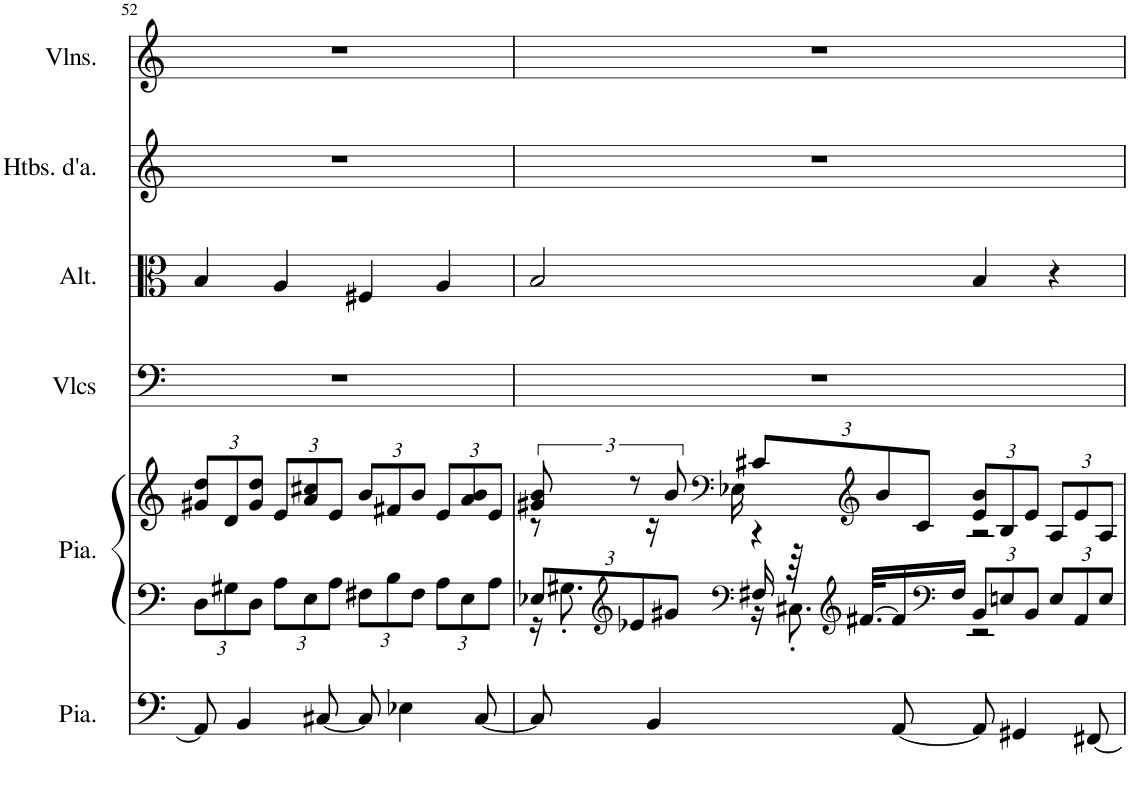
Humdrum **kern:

**kern	**kern	**kern	**kern	**kern	**kern	**kern
*part6	*part5	*part5	*part4	*part3	*part2	*part1
*staff7	*staff6	*staff5	*staff4	*staff3	*staff2	*staff1
*I"Piano, Pedals	*I"Piano, Organ	*	*I"Violoncelles, Bass	*I"Altos, Tenor	*I"Hautbois d'amour, Alto	*I"Violons, Soprano
*I'Pia.	*I'Pia.	*	*I'Vlcs	*I'Alt.	*I'Htbs. d'a.	*I'Vlns.
!!LO:PB:g=z
*clefF4	*clefF4	*clefG2	*clefF4	*clefC3	*clefG2	*clefG2
*	*	*	*	*	*Trd2c3	*
*k[]	*k[]	*k[]	*k[]	*k[]	*k[]	*k[]
*M4/4	*M4/4	*M4/4	*M4/4	*M4/4	*M4/4	*M4/4
*	*Xbrackettup	*Xbrackettup	*	*	*	*
=52	=52	=52	=52	=52	=52	=52
8AA/]	12D\L	12g#X/ 12dd/L	1r	4B/	1r	1r
.	12G#X\	12d/	.	.	.	.
4BB/	.	.	.	.	.	.
.	12D\J	12g#/ 12dd/J	.	.	.	.
.	12A\L	12e/L	.	4A/	.	.
.	12E\	12a/ 12cc#X/	.	.	.	.
[8C#X/	.	.	.	.	.	.
.	12A\J	12e/J	.	.	.	.
8C#/]	12F#X\L	12b/L	.	4F#X/	.	.
.	12B\	12f#X/	.	.	.	.
4E-X\	.	.	.	.	.	.
.	12F#\J	12b/J	.	.	.	.
.	12A\L	12e/L	.	4A/	.	.
.	12E\	12a/ 12b/	.	.	.	.
[8C#/	.	.	.	.	.	.
.	12A\J	12e/J	.	.	.	.
=53	=53	=53	=53	=53	=53	=53
*	*^	*	*	*	*	*
*	*	*	*brackettup	*	*	*	*
*	*	*	*^	*	*	*	*
8C#/]	12E-X/L	16r	12g#X/ 12b/	8r	1r	2B/	1r	1r
.	.	8.G#X'\	.	.	.	.	.	.
*	*clefG2	*	*	*	*	*	*	*
.	12e-X/	.	12r	.	.	.	.	.
4BB/	.	.	.	16r	.	.	.	.
.	12g#X/J	.	12b/	.	.	.	.	.
*	*	*	*clefF4	*	*	*	*	*
.	.	.	.	16E-X\	.	.	.	.
*	*clefF4	*	*	*	*	*	*	*
*	*	*	*Xbrackettup	*	*	*	*	*
.	16F#X/	16r	12c#X/L	4r	.	.	.	.
.	64r	8.C#X'\	.	.	.	.	.	.
*	*clefG2	*	*	*	*	*	*	*
.	[32.f#X/KLL	.	.	.	.	.	.	.
*	*	*	*clefG2	*	*	*	*	*
.	.	.	12b/	.	.	.	.	.
[8AA/	16f#/]	.	.	.	.	.	.	.
.	.	.	12c#/J	.	.	.	.	.
*	*clefF4	*	*	*	*	*	*	*
.	16F#/JJ	.	.	.	.	.	.	.
8AA/]	12BB/L	2r	12e/ 12b/L	2r	.	4B/	.	.
.	12En/	.	12B/	.	.	.	.	.
4GG#X/	.	.	.	.	.	.	.	.
.	12BB/J	.	12e/J	.	.	.	.	.
.	12E/L	.	12A/L	.	.	4r	.	.
.	12AA/	.	12e/	.	.	.	.	.
[8FF#X/	.	.	.	.	.	.	.	.
.	12E/J	.	12A/J	.	.	.	.	.
*	*v	*v	*	*	*	*	*	*
*	*	*v	*v	*	*	*	*
=	=	=	=	=	=	=
*-	*-	*-	*-	*-	*-	*-
